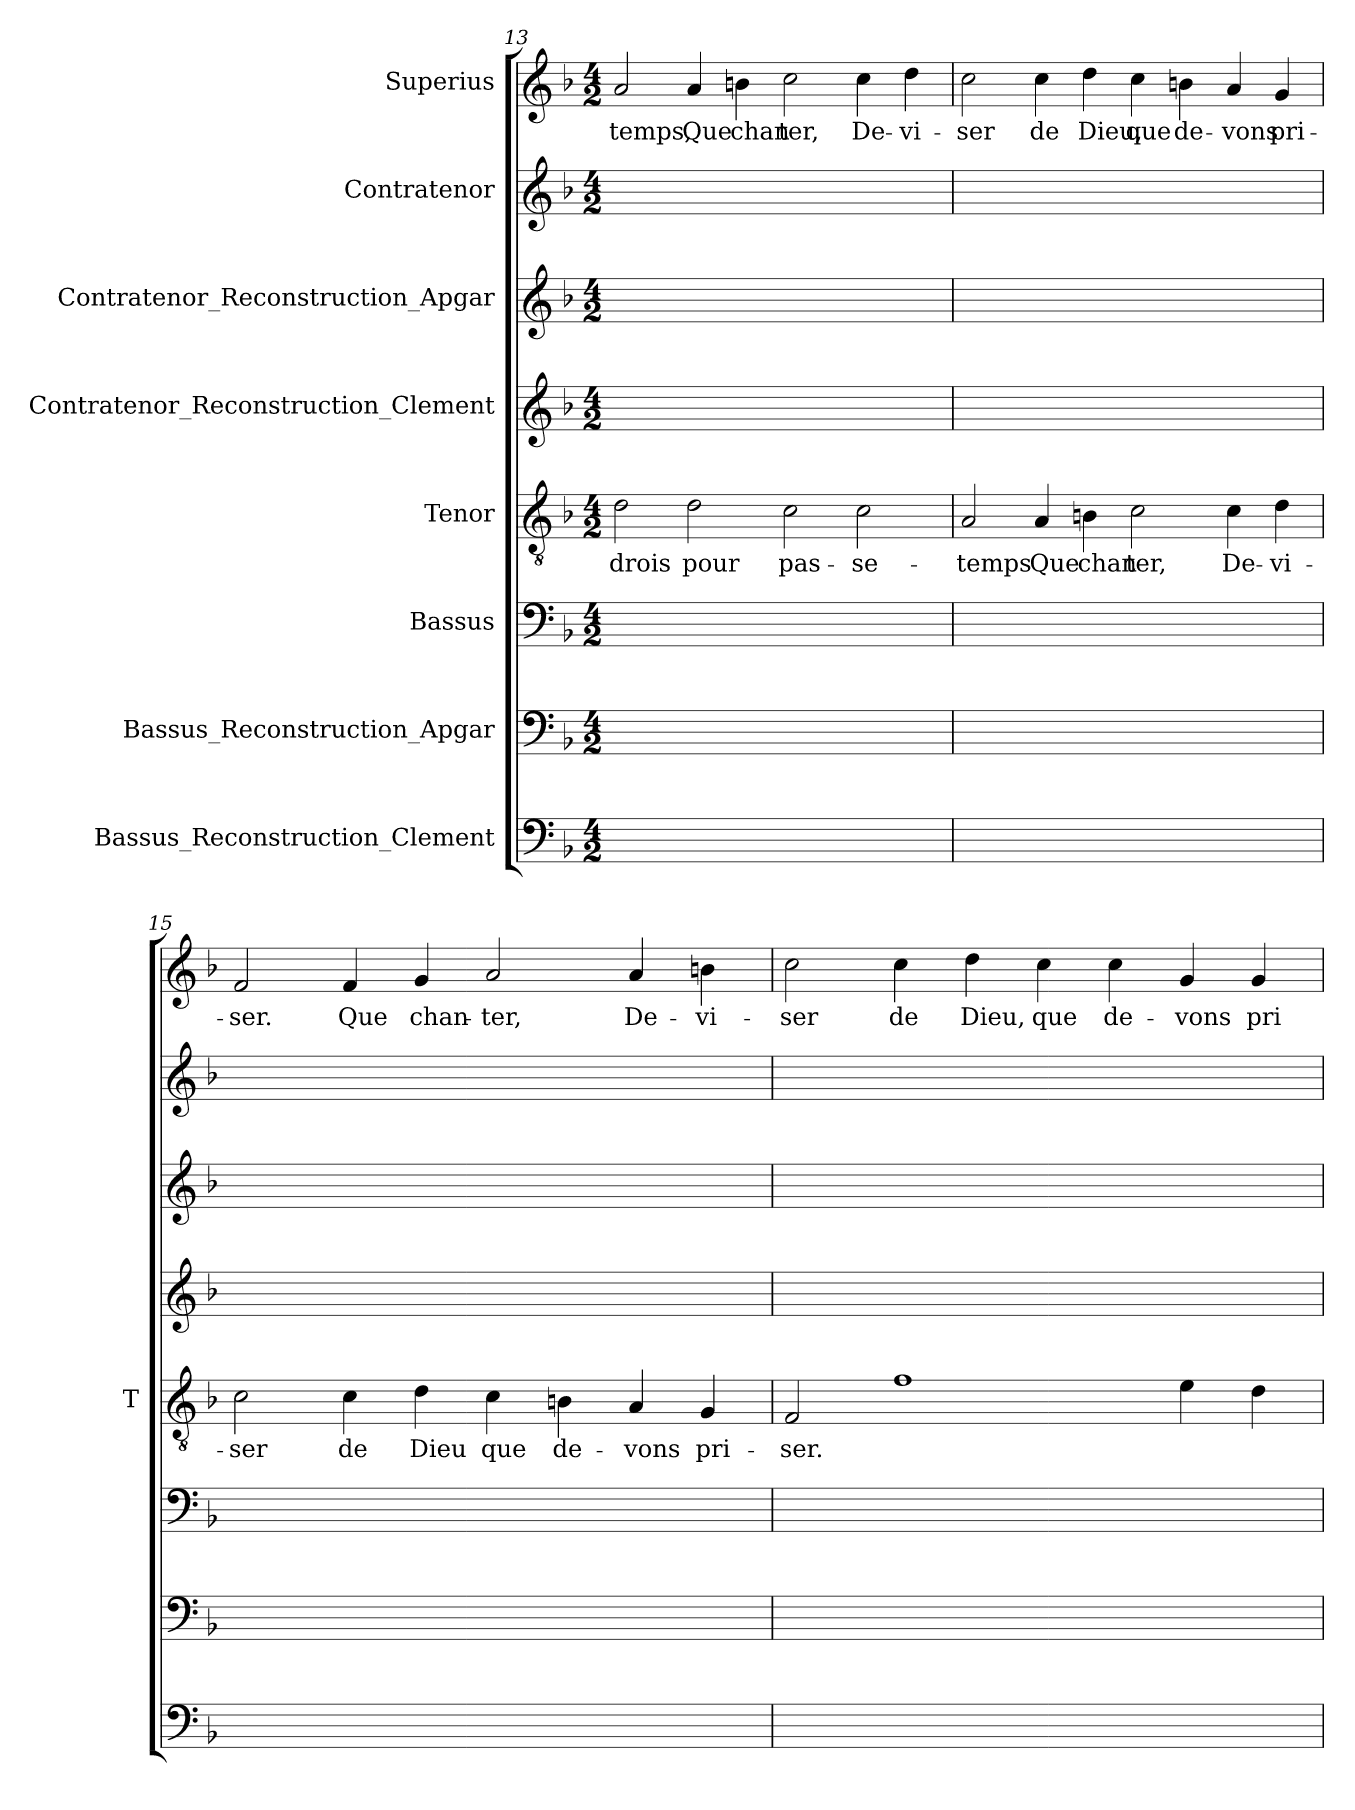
**kern	**kern	**kern	**kern	**text	**kern	**kern	**kern	**kern	**text
*part8	*part7	*part6	*part5	*part5	*part4	*part3	*part2	*part1	*part1
*staff8	*staff7	*staff6	*staff5	*staff5	*staff4	*staff3	*staff2	*staff1	*staff1
*I"Bassus_Reconstruction_Clement	*I"Bassus_Reconstruction_Apgar	*I"Bassus	*I"Tenor	*	*I"Contratenor_Reconstruction_Clement	*I"Contratenor_Reconstruction_Apgar	*I"Contratenor	*I"Superius	*
*	*	*	*I'T	*	*	*	*	*	*
*clefF4	*clefF4	*clefF4	*clefGv2	*	*clefG2	*clefG2	*clefG2	*clefG2	*
*k[b-]	*k[b-]	*k[b-]	*k[b-]	*	*k[b-]	*k[b-]	*k[b-]	*k[b-]	*
*M4/2	*M4/2	*M4/2	*M4/2	*	*M4/2	*M4/2	*M4/2	*M4/2	*
=13	=13	=13	=13	=13	=13	=13	=13	=13	=13
0ryy	0ryy	0ryy	2d	-drois	0ryy	0ryy	0ryy	2a	-temps,
.	.	.	2d	-pour	.	.	.	4a	-Que
.	.	.	.	.	.	.	.	4b	chan-
.	.	.	2c	pas-	.	.	.	2cc	-ter,
.	.	.	2c	se-	.	.	.	4cc	De-
.	.	.	.	.	.	.	.	4dd	vi-
=14	=14	=14	=14	=14	=14	=14	=14	=14	=14
0ryy	0ryy	0ryy	2A	-temps	0ryy	0ryy	0ryy	2cc	-ser
.	.	.	4A	-Que	.	.	.	4cc	-de
.	.	.	4B	chan-	.	.	.	4dd	-Dieu,
.	.	.	2c	-ter,	.	.	.	4cc	-que
.	.	.	.	.	.	.	.	4b	de-
.	.	.	4c	De-	.	.	.	4a	-vons
.	.	.	4d	vi-	.	.	.	4g	pri-
=15	=15	=15	=15	=15	=15	=15	=15	=15	=15
0ryy	0ryy	0ryy	2c	-ser	0ryy	0ryy	0ryy	2f	-ser.
.	.	.	4c	-de	.	.	.	4f	-Que
.	.	.	4d	-Dieu	.	.	.	4g	chan-
.	.	.	4c	-que	.	.	.	2a	-ter,
.	.	.	4B	de-	.	.	.	.	.
.	.	.	4A	-vons	.	.	.	4a	De-
.	.	.	4G	pri-	.	.	.	4b	vi-
=16	=16	=16	=16	=16	=16	=16	=16	=16	=16
0ryy	0ryy	0ryy	2F	-ser.	0ryy	0ryy	0ryy	2cc	-ser
.	.	.	1f	.	.	.	.	4cc	-de
.	.	.	.	.	.	.	.	4dd	-Dieu,
.	.	.	.	.	.	.	.	4cc	-que
.	.	.	.	.	.	.	.	4cc	de-
.	.	.	4e	.	.	.	.	4g	-vons
.	.	.	4d	.	.	.	.	4g	pri-
=	=	=	=	=	=	=	=	=	=
*-	*-	*-	*-	*-	*-	*-	*-	*-	*-
